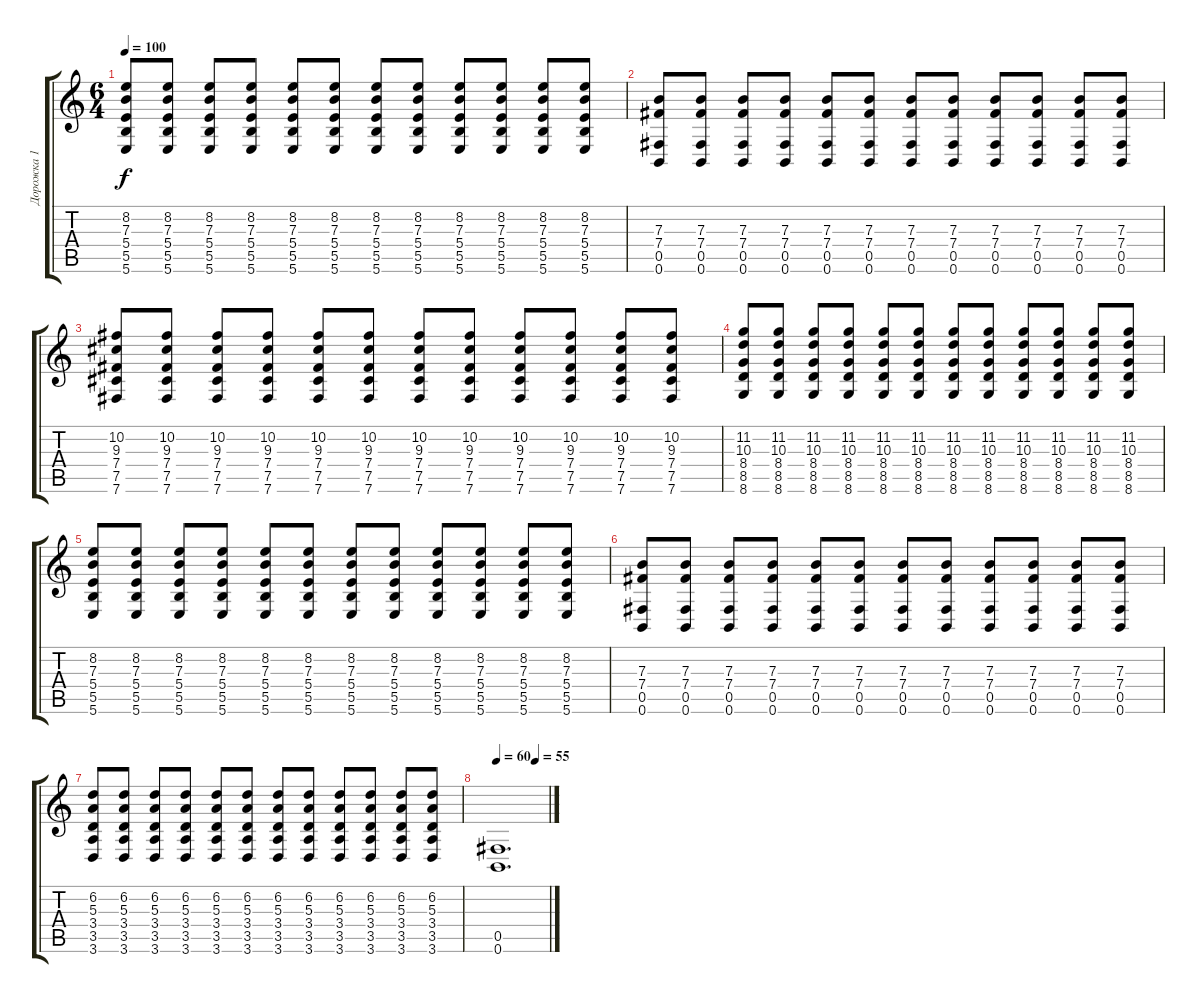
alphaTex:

\track ("Дорожка 1" "Дорожка 1") {instrument distortionguitar}
\staff {score tabs}
\tuning (Db4 Ab3 E3 B2 Gb2 B1) {hide}
\ts (6 4)
\tempo 100
\clef g2
\ks c
(8.2 7.3 5.4 5.5 5.6).8{dy f} (8.2 7.3 5.4 5.5 5.6).8 (8.2 7.3 5.4 5.5 5.6).8 (8.2 7.3 5.4 5.5 5.6).8 (8.2 7.3 5.4 5.5 5.6).8 (8.2 7.3 5.4 5.5 5.6).8 (8.2 7.3 5.4 5.5 5.6).8 (8.2 7.3 5.4 5.5 5.6).8 (8.2 7.3 5.4 5.5 5.6).8 (8.2 7.3 5.4 5.5 5.6).8 (8.2 7.3 5.4 5.5 5.6).8 (8.2 7.3 5.4 5.5 5.6).8 |
(7.3 7.4 0.5 0.6).8 (7.3 7.4 0.5 0.6).8 (7.3 7.4 0.5 0.6).8 (7.3 7.4 0.5 0.6).8 (7.3 7.4 0.5 0.6).8 (7.3 7.4 0.5 0.6).8 (7.3 7.4 0.5 0.6).8 (7.3 7.4 0.5 0.6).8 (7.3 7.4 0.5 0.6).8 (7.3 7.4 0.5 0.6).8 (7.3 7.4 0.5 0.6).8 (7.3 7.4 0.5 0.6).8 |
(10.2 9.3 7.4 7.5 7.6).8 (10.2 9.3 7.4 7.5 7.6).8 (10.2 9.3 7.4 7.5 7.6).8 (10.2 9.3 7.4 7.5 7.6).8 (10.2 9.3 7.4 7.5 7.6).8 (10.2 9.3 7.4 7.5 7.6).8 (10.2 9.3 7.4 7.5 7.6).8 (10.2 9.3 7.4 7.5 7.6).8 (10.2 9.3 7.4 7.5 7.6).8 (10.2 9.3 7.4 7.5 7.6).8 (10.2 9.3 7.4 7.5 7.6).8 (10.2 9.3 7.4 7.5 7.6).8 |
(11.2 10.3 8.4 8.5 8.6).8 (11.2 10.3 8.4 8.5 8.6).8 (11.2 10.3 8.4 8.5 8.6).8 (11.2 10.3 8.4 8.5 8.6).8 (11.2 10.3 8.4 8.5 8.6).8 (11.2 10.3 8.4 8.5 8.6).8 (11.2 10.3 8.4 8.5 8.6).8 (11.2 10.3 8.4 8.5 8.6).8 (11.2 10.3 8.4 8.5 8.6).8 (11.2 10.3 8.4 8.5 8.6).8 (11.2 10.3 8.4 8.5 8.6).8 (11.2 10.3 8.4 8.5 8.6).8 |
(8.2 7.3 5.4 5.5 5.6).8 (8.2 7.3 5.4 5.5 5.6).8 (8.2 7.3 5.4 5.5 5.6).8 (8.2 7.3 5.4 5.5 5.6).8 (8.2 7.3 5.4 5.5 5.6).8 (8.2 7.3 5.4 5.5 5.6).8 (8.2 7.3 5.4 5.5 5.6).8 (8.2 7.3 5.4 5.5 5.6).8 (8.2 7.3 5.4 5.5 5.6).8 (8.2 7.3 5.4 5.5 5.6).8 (8.2 7.3 5.4 5.5 5.6).8 (8.2 7.3 5.4 5.5 5.6).8 |
(7.3 7.4 0.5 0.6).8 (7.3 7.4 0.5 0.6).8 (7.3 7.4 0.5 0.6).8 (7.3 7.4 0.5 0.6).8 (7.3 7.4 0.5 0.6).8 (7.3 7.4 0.5 0.6).8 (7.3 7.4 0.5 0.6).8 (7.3 7.4 0.5 0.6).8 (7.3 7.4 0.5 0.6).8 (7.3 7.4 0.5 0.6).8 (7.3 7.4 0.5 0.6).8 (7.3 7.4 0.5 0.6).8 |
(6.2 5.3 3.4 3.5 3.6).8 (6.2 5.3 3.4 3.5 3.6).8 (6.2 5.3 3.4 3.5 3.6).8 (6.2 5.3 3.4 3.5 3.6).8 (6.2 5.3 3.4 3.5 3.6).8 (6.2 5.3 3.4 3.5 3.6).8 (6.2 5.3 3.4 3.5 3.6).8 (6.2 5.3 3.4 3.5 3.6).8 (6.2 5.3 3.4 3.5 3.6).8 (6.2 5.3 3.4 3.5 3.6).8 (6.2 5.3 3.4 3.5 3.6).8 (6.2 5.3 3.4 3.5 3.6).8 |
\tempo 60
\tempo (55 0.75)
(0.5 0.6).1{d}
